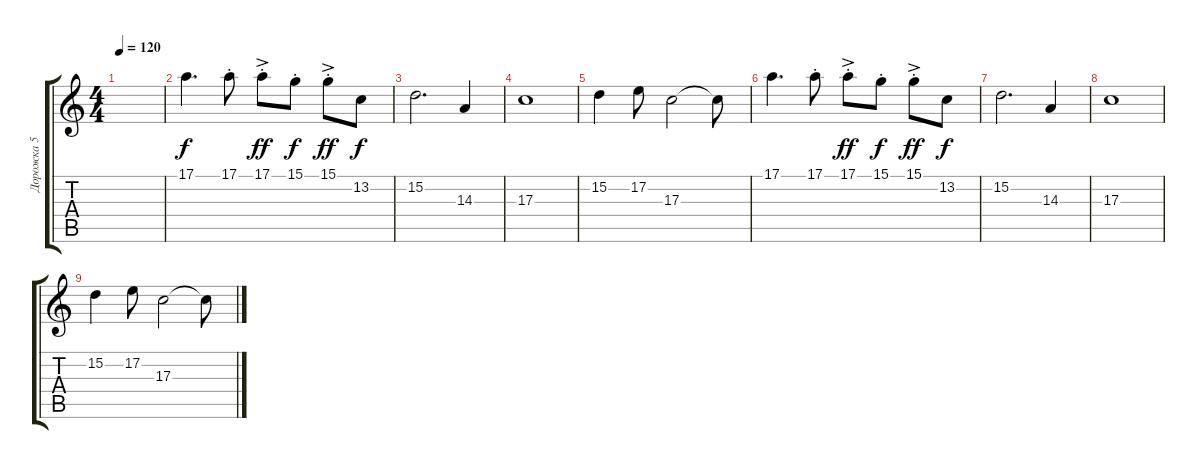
\track ("Дорожка 5" "Дорожка 5") {instrument fx8scifi}
\staff {score tabs}
\tuning (E4 B3 G3 D3 A2 E2) {hide}
\ts (4 4)
\tempo 120
\clef g2
\ks c
|
17.1.4{d volume 13} 17.1{st}.8 17.1{ac st}.8{dy ff} 15.1{st}.8{dy f} 15.1{ac st}.8{dy ff} 13.2.8{dy f} |
15.2.2{d} 14.3.4 |
17.3.1 |
15.2.4 17.2.8 17.3.2 17.3{t}.8 |
17.1.4{d} 17.1{st}.8 17.1{ac st}.8{dy ff} 15.1{st}.8{dy f} 15.1{ac st}.8{dy ff} 13.2.8{dy f} |
15.2.2{d} 14.3.4 |
17.3.1 |
15.2.4 17.2.8 17.3.2 17.3{t}.8
